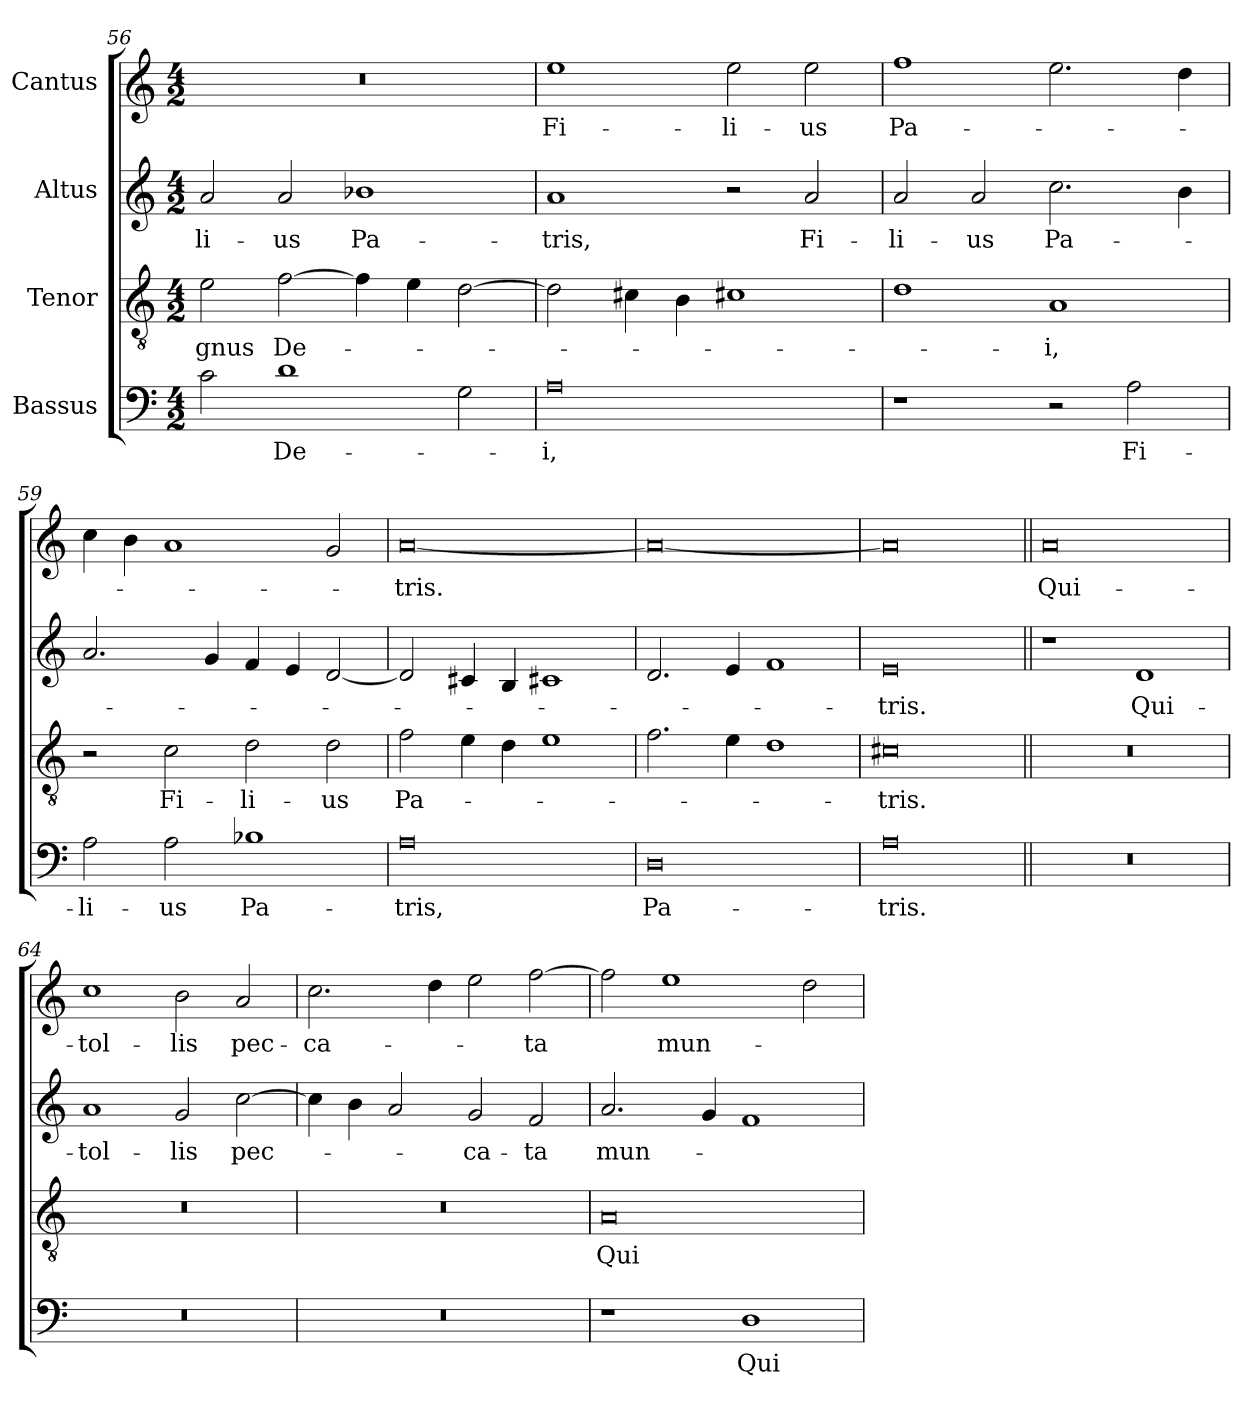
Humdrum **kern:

**kern	**text	**kern	**text	**kern	**text	**kern	**text
*part4	*part4	*part3	*part3	*part2	*part2	*part1	*part1
*staff4	*staff4	*staff3	*staff3	*staff2	*staff2	*staff1	*staff1
*I"Bassus	*	*I"Tenor	*	*I"Altus	*	*I"Cantus	*
*clefF4	*	*clefGv2	*	*clefG2	*	*clefG2	*
*k[]	*	*k[]	*	*k[]	*	*k[]	*
*M4/2	*	*M4/2	*	*M4/2	*	*M4/2	*
=56	=56	=56	=56	=56	=56	=56	=56
2c\	.	2e\	-gnus	2a/	-li-	0r	.
1d\	De-	[2f\	De-	2a/	-us	.	.
.	.	4f\]	.	1b-X\	Pa-	.	.
.	.	4e\	.	.	.	.	.
2G\	.	[2d\	.	.	.	.	.
=57	=57	=57	=57	=57	=57	=57	=57
0A\	-i,	2d\]	.	1a/	-tris,	1ee\	Fi-
.	.	4c#X\	.	.	.	.	.
.	.	4B\	.	.	.	.	.
.	.	1c#X\	.	2r	.	2ee\	-li-
.	.	.	.	2a/	Fi-	2ee\	-us
=58	=58	=58	=58	=58	=58	=58	=58
1r	.	1d\	.	2a/	-li-	1ff\	Pa-
.	.	.	.	2a/	-us	.	.
2r	.	1A/	-i,	2.cc\	Pa-	2.ee\	.
2A\	Fi-	.	.	.	.	.	.
.	.	.	.	4b\	.	4dd\	.
=59	=59	=59	=59	=59	=59	=59	=59
2A\	-li-	2r	.	2.a/	.	4cc\	.
.	.	.	.	.	.	4b\	.
2A\	-us	2c\	Fi-	.	.	1a/	.
.	.	.	.	4g/	.	.	.
1B-X\	Pa-	2d\	-li-	4f/	.	.	.
.	.	.	.	4e/	.	.	.
.	.	2d\	-us	[2d/	.	2g/	.
=60	=60	=60	=60	=60	=60	=60	=60
0A\	-tris,	2f\	Pa-	2d/]	.	[0a/	-tris.
.	.	4e\	.	4c#X/	.	.	.
.	.	4d\	.	4B/	.	.	.
.	.	1e\	.	1c#X/	.	.	.
=61	=61	=61	=61	=61	=61	=61	=61
0D\	Pa-	2.f\	.	2.d/	.	0a/_	.
.	.	4e\	.	4e/	.	.	.
.	.	1d\	.	1f/	.	.	.
=62	=62	=62	=62	=62	=62	=62	=62
0A\	-tris.	0c#X\	-tris.	0e/	-tris.	0a/]	.
=63||	=63||	=63||	=63||	=63||	=63||	=63||	=63||
0r	.	0r	.	1r	.	0a/	Qui-
.	.	.	.	1d/	Qui-	.	.
=64	=64	=64	=64	=64	=64	=64	=64
0r	.	0r	.	1a/	tol-	1cc\	tol-
.	.	.	.	2g/	-lis	2b\	-lis
.	.	.	.	[2cc\	pec-	2a/	pec-
=65	=65	=65	=65	=65	=65	=65	=65
0r	.	0r	.	4cc\]	.	2.cc\	-ca-
.	.	.	.	4b\	.	.	.
.	.	.	.	2a/	.	.	.
.	.	.	.	.	.	4dd\	.
.	.	.	.	2g/	-ca-	2ee\	.
.	.	.	.	2f/	-ta	[2ff\	-ta
=66	=66	=66	=66	=66	=66	=66	=66
1r	.	0A/	Qui-	2.a/	mun-	2ff\]	.
.	.	.	.	.	.	1ee\	mun-
.	.	.	.	4g/	.	.	.
1D\	Qui-	.	.	1f/	.	.	.
.	.	.	.	.	.	2dd\	.
=	=	=	=	=	=	=	=
*-	*-	*-	*-	*-	*-	*-	*-
